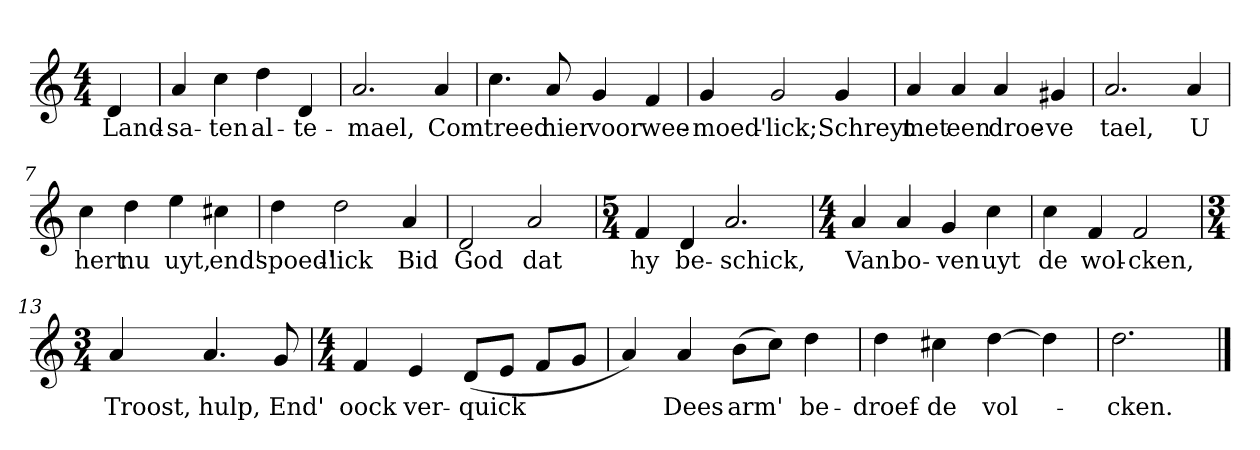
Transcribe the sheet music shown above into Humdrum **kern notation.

**kern	**text
*part1	*part1
*staff1	*staff1
*clefG2	*
*k[]	*
*C:	*
*M4/4	*
*MM120	*
=	=
4d	Land-
=1	=1
4a	-sa-
4cc	-ten
4dd	al-
4d	-te-
=2	=2
2.a	-mael,
4a	Com
=3	=3
4.cc	treed
8a	hier
4g	voor
4f	wee-
=4	=4
4g	-moed'-
2g	-lick;
4g	Schreyt
=5	=5
4a	met
4a	een
4a	droe-
4g#X	-ve
=6	=6
2.a	tael,
4a	U
=7	=7
4cc	hert
4dd	nu
4ee	uyt,
4cc#X	end'
=8	=8
4dd	spoed'-
2dd	-lick
4a	Bid
=9	=9
2d	God
2a	dat
=10	=10
*M5/4	*
4f	hy
4d	be-
2.a	-schick,
=11	=11
*M4/4	*
4a	Van
4a	bo-
4g	-ven
4cc	uyt
=12	=12
4cc	de
4f	wol-
2f	-cken,
=13	=13
*M3/4	*
4a	Troost,
4.a	hulp,
8g	End'
=14	=14
*M4/4	*
4f	oock
4e	ver-
(8d/L	-quick
8e/J	.
8f/L	.
8g/J	.
=15	=15
4a)	.
4a	Dees
(8b\L	arm'
8cc\J)	.
4dd	be-
=16	=16
4dd	-droef-
4cc#X	-de
[4dd	vol-
4dd]	.
=17	=17
2.dd	-cken.
==	==
*-	*-
